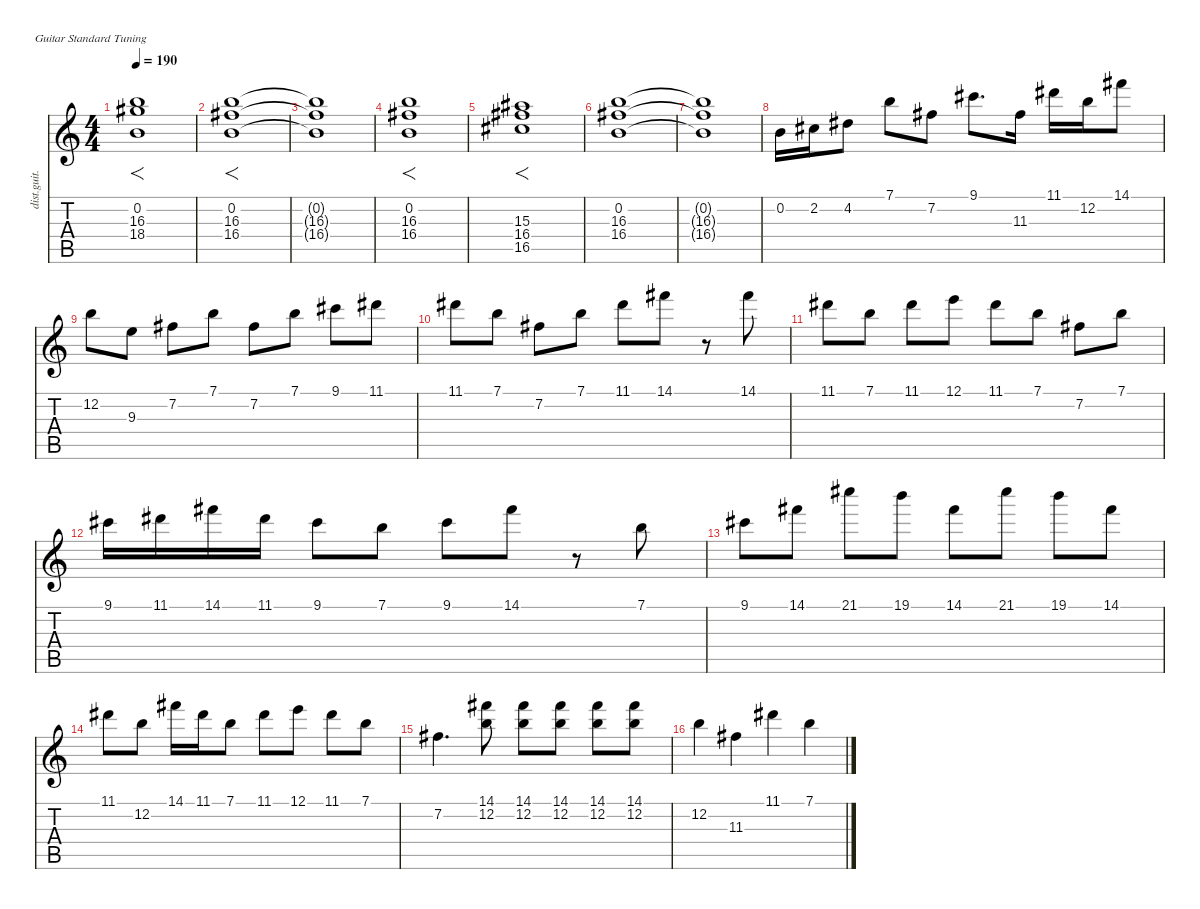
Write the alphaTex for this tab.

\defaultSystemsLayout 4
\hideDynamics
\bracketExtendMode nobrackets
\track ("Right Guitar" "dist.guit.") {instrument distortionguitar}
\staff {score tabs}
\tuning (E4 B3 G3 D3 A2 E2)
\ts (4 4)
\tempo 190
\clef g2
\ks c
(0.2 16.3 18.4{acc #}).1{f dy p} |
(0.2 16.3 16.4{acc #}).1{f} |
(0.2{t} 16.3{t} 16.4{t acc #}).1 |
(0.2 16.3 16.4{acc #}).1{f} |
(15.3{acc #} 16.4{acc #} 16.5{acc #}).1{f} |
(0.2 16.3 16.4{acc #}).1{dy mf} |
(0.2{t} 16.3{t} 16.4{t acc #}).1 |
0.2.16 2.2{acc #}.16 4.2{acc #}.8 7.1.8 7.2{acc #}.8 9.1{acc #}.8{d} 11.3{acc #}.16 11.1{acc #}.16 12.2.16 14.1{acc #}.8 |
12.2.8 9.3.8 7.2{acc #}.8 7.1.8 7.2{acc #}.8 7.1.8 9.1{acc #}.8 11.1{acc #}.8 |
11.1{acc #}.8 7.1.8 7.2{acc #}.8 7.1.8 11.1{acc #}.8 14.1{acc #}.8 r.8 14.1{acc #}.8 |
11.1{acc #}.8 7.1.8 11.1{acc #}.8 12.1.8 11.1{acc #}.8 7.1.8 7.2{acc #}.8 7.1.8 |
9.1{acc #}.16 11.1{acc #}.16 14.1{acc #}.16 11.1{acc #}.16 9.1{acc #}.8 7.1.8 9.1{acc #}.8 14.1{acc #}.8 r.8 7.1.8 |
9.1{acc #}.8 14.1{acc #}.8 21.1{acc #}.8 19.1.8 14.1{acc #}.8 21.1{acc #}.8 19.1.8 14.1{acc #}.8 |
11.1{acc #}.8 12.2.8 14.1{acc #}.16 11.1{acc #}.16 7.1.8 11.1{acc #}.8 12.1.8 11.1{acc #}.8 7.1.8 |
7.2{acc #}.4{d} (14.1{acc #} 12.2).8 (14.1{acc #} 12.2).8 (14.1{acc #} 12.2).8 (14.1{acc #} 12.2).8 (14.1{acc #} 12.2).8 |
12.2.4 11.3{acc #}.4 11.1{acc #}.4 7.1.4
